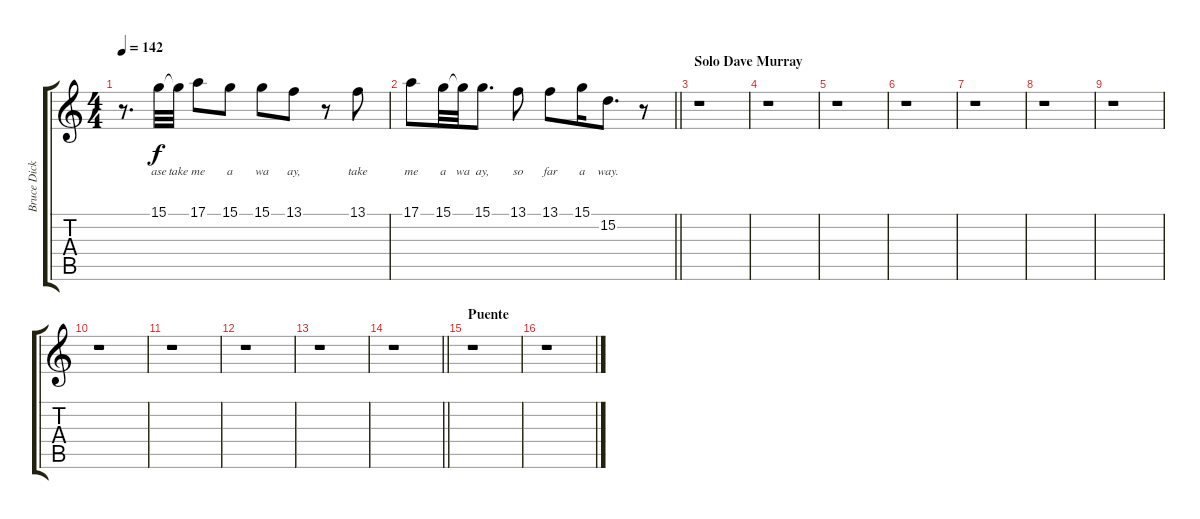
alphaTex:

\track ("Bruce Dickinson" "Bruce Dick") {instrument lead2sawtooth}
\staff {score tabs}
\tuning (E4 B3 G3 D3 A2 E2) {hide}
\ts (4 4)
\tempo 142
\clef g2
\ks c
r.8{d dy f} 15.1.32{lyrics (0 "ase") lyrics (1 "") lyrics (2 "") lyrics (3 "") lyrics (4 "")} 15.1{t}.32{lyrics (0 "take") lyrics (1 "") lyrics (2 "") lyrics (3 "") lyrics (4 "")} 17.1.8{lyrics (0 "me") lyrics (1 "") lyrics (2 "") lyrics (3 "") lyrics (4 "")} 15.1.8{lyrics (0 "a") lyrics (1 "") lyrics (2 "") lyrics (3 "") lyrics (4 "")} 15.1.8{lyrics (0 "wa") lyrics (1 "") lyrics (2 "") lyrics (3 "") lyrics (4 "")} 13.1.8{lyrics (0 "ay,") lyrics (1 "") lyrics (2 "") lyrics (3 "") lyrics (4 "")} r.8 13.1.8{lyrics (0 "take") lyrics (1 "") lyrics (2 "") lyrics (3 "") lyrics (4 "")} |
\barLineRight lightlight
17.1.8{lyrics (0 "me") lyrics (1 "") lyrics (2 "") lyrics (3 "") lyrics (4 "")} 15.1.32{lyrics (0 "a") lyrics (1 "") lyrics (2 "") lyrics (3 "") lyrics (4 "")} 15.1{t}.32{lyrics (0 "wa") lyrics (1 "") lyrics (2 "") lyrics (3 "") lyrics (4 "")} 15.1.8{d lyrics (0 "ay,") lyrics (1 "") lyrics (2 "") lyrics (3 "") lyrics (4 "")} 13.1.8{lyrics (0 "so") lyrics (1 "") lyrics (2 "") lyrics (3 "") lyrics (4 "")} 13.1.8{lyrics (0 "far") lyrics (1 "") lyrics (2 "") lyrics (3 "") lyrics (4 "")} 15.1.16{lyrics (0 "a") lyrics (1 "") lyrics (2 "") lyrics (3 "") lyrics (4 "")} 15.2.8{d lyrics (0 "way.") lyrics (1 "") lyrics (2 "") lyrics (3 "") lyrics (4 "")} r.8 |
\section ("" "Solo Dave Murray")
r.1 |
r.1 |
r.1 |
r.1 |
r.1 |
r.1 |
r.1 |
r.1 |
r.1 |
r.1 |
r.1 |
\barLineRight lightlight
r.1 |
\section ("" "Puente")
r.1 |
r.1
